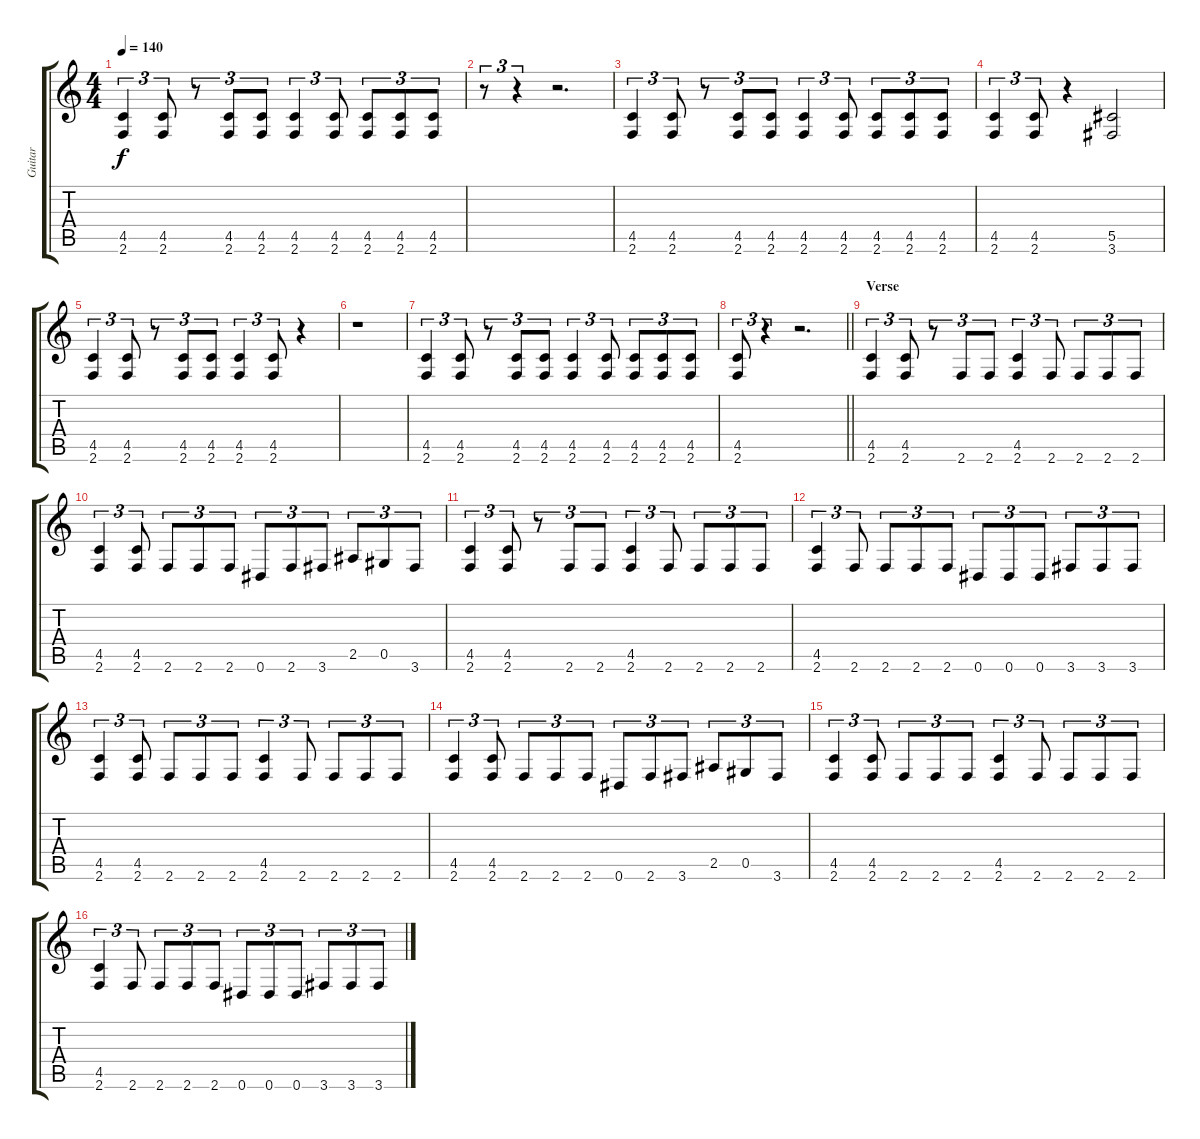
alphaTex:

\track ("Guitar" "Guitar") {instrument distortionguitar}
\staff {score tabs}
\tuning (Eb4 Bb3 Gb3 Db3 Ab2 Eb2) {hide}
\ts (4 4)
\tempo 140
\clef g2
\ks c
(4.5 2.6).4{tu (3 2) dy f} (4.5 2.6).8{tu (3 2)} r.8{tu (3 2)} (4.5 2.6).8{tu (3 2)} (4.5 2.6).8{tu (3 2)} (4.5 2.6).4{tu (3 2)} (4.5 2.6).8{tu (3 2)} (4.5 2.6).8{tu (3 2)} (4.5 2.6).8{tu (3 2)} (4.5 2.6).8{tu (3 2)} |
r.8{tu (3 2)} r.4{tu (3 2)} r.2{d} |
(4.5 2.6).4{tu (3 2) balance 5} (4.5 2.6).8{tu (3 2)} r.8{tu (3 2)} (4.5 2.6).8{tu (3 2)} (4.5 2.6).8{tu (3 2)} (4.5 2.6).4{tu (3 2)} (4.5 2.6).8{tu (3 2)} (4.5 2.6).8{tu (3 2)} (4.5 2.6).8{tu (3 2)} (4.5 2.6).8{tu (3 2)} |
(4.5 2.6).4{tu (3 2)} (4.5 2.6).8{tu (3 2)} r.4 (5.5 3.6).2 |
(4.5 2.6).4{tu (3 2)} (4.5 2.6).8{tu (3 2)} r.8{tu (3 2)} (4.5 2.6).8{tu (3 2)} (4.5 2.6).8{tu (3 2)} (4.5 2.6).4{tu (3 2)} (4.5 2.6).8{tu (3 2)} r.4 |
r.1 |
(4.5 2.6).4{tu (3 2)} (4.5 2.6).8{tu (3 2)} r.8{tu (3 2)} (4.5 2.6).8{tu (3 2)} (4.5 2.6).8{tu (3 2)} (4.5 2.6).4{tu (3 2)} (4.5 2.6).8{tu (3 2)} (4.5 2.6).8{tu (3 2)} (4.5 2.6).8{tu (3 2)} (4.5 2.6).8{tu (3 2)} |
\barLineRight lightlight
(4.5 2.6).8{tu (3 2)} r.4{tu (3 2)} r.2{d} |
\section ("" "Verse")
(4.5 2.6).4{tu (3 2)} (4.5 2.6).8{tu (3 2)} r.8{tu (3 2)} 2.6.8{tu (3 2)} 2.6.8{tu (3 2)} (4.5 2.6).4{tu (3 2)} 2.6.8{tu (3 2)} 2.6.8{tu (3 2)} 2.6.8{tu (3 2)} 2.6.8{tu (3 2)} |
(4.5 2.6).4{tu (3 2)} (4.5 2.6).8{tu (3 2)} 2.6.8{tu (3 2)} 2.6.8{tu (3 2)} 2.6.8{tu (3 2)} 0.6.8{tu (3 2)} 2.6.8{tu (3 2)} 3.6.8{tu (3 2)} 2.5.8{tu (3 2)} 0.5.8{tu (3 2)} 3.6.8{tu (3 2)} |
(4.5 2.6).4{tu (3 2)} (4.5 2.6).8{tu (3 2)} r.8{tu (3 2)} 2.6.8{tu (3 2)} 2.6.8{tu (3 2)} (4.5 2.6).4{tu (3 2)} 2.6.8{tu (3 2)} 2.6.8{tu (3 2)} 2.6.8{tu (3 2)} 2.6.8{tu (3 2)} |
(4.5 2.6).4{tu (3 2)} 2.6.8{tu (3 2)} 2.6.8{tu (3 2)} 2.6.8{tu (3 2)} 2.6.8{tu (3 2)} 0.6.8{tu (3 2)} 0.6.8{tu (3 2)} 0.6.8{tu (3 2)} 3.6.8{tu (3 2)} 3.6.8{tu (3 2)} 3.6.8{tu (3 2)} |
(4.5 2.6).4{tu (3 2)} (4.5 2.6).8{tu (3 2)} 2.6.8{tu (3 2)} 2.6.8{tu (3 2)} 2.6.8{tu (3 2)} (4.5 2.6).4{tu (3 2)} 2.6.8{tu (3 2)} 2.6.8{tu (3 2)} 2.6.8{tu (3 2)} 2.6.8{tu (3 2)} |
(4.5 2.6).4{tu (3 2)} (4.5 2.6).8{tu (3 2)} 2.6.8{tu (3 2)} 2.6.8{tu (3 2)} 2.6.8{tu (3 2)} 0.6.8{tu (3 2)} 2.6.8{tu (3 2)} 3.6.8{tu (3 2)} 2.5.8{tu (3 2)} 0.5.8{tu (3 2)} 3.6.8{tu (3 2)} |
(4.5 2.6).4{tu (3 2)} (4.5 2.6).8{tu (3 2)} 2.6.8{tu (3 2)} 2.6.8{tu (3 2)} 2.6.8{tu (3 2)} (4.5 2.6).4{tu (3 2)} 2.6.8{tu (3 2)} 2.6.8{tu (3 2)} 2.6.8{tu (3 2)} 2.6.8{tu (3 2)} |
(4.5 2.6).4{tu (3 2)} 2.6.8{tu (3 2)} 2.6.8{tu (3 2)} 2.6.8{tu (3 2)} 2.6.8{tu (3 2)} 0.6.8{tu (3 2)} 0.6.8{tu (3 2)} 0.6.8{tu (3 2)} 3.6.8{tu (3 2)} 3.6.8{tu (3 2)} 3.6.8{tu (3 2)}
